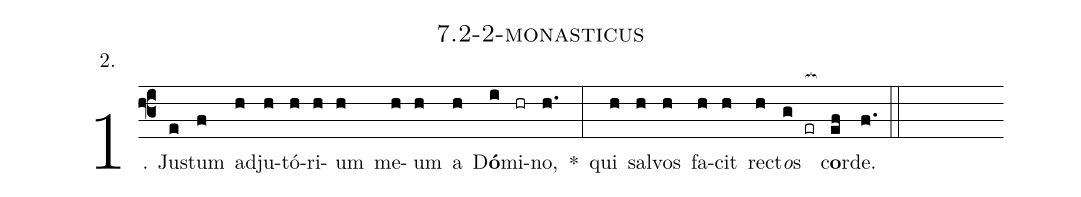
name: 7.2-2-monasticus;
annotation: 2.;
%%
(f3)1. Jus(e)tum(f) ad(h)ju(h)tó(h)ri(h)um(h) me(h)um(h) a(h) D<b>ó</b>(i)mi(hr)no,(h.) *(:) qui(h) sal(h)vos(h) fa(h)cit(h) rec(h)t<i>o</i>s(g er[ocb:1{]) c<b>o</b>r(ef[ocb:0}])de.(f.) (::)
